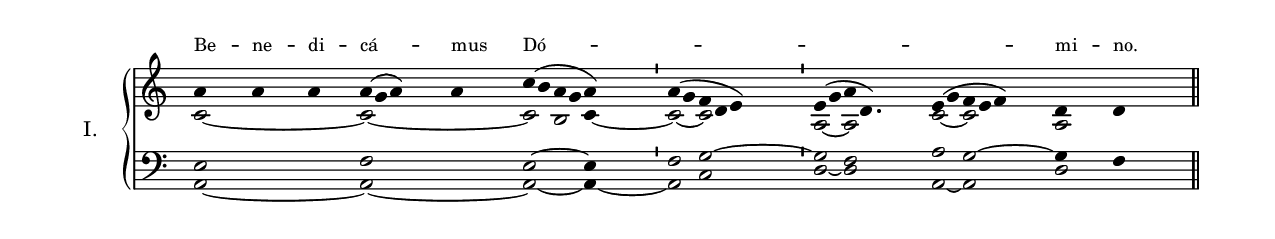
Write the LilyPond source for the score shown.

\version "2.18"
\include "gregorian.ly"
\include "noh2.ily"

%Page reference: page ii.28
%(volume.page)

%Proofed 3/14

global = {
 \key d \dorian
 \cadenzaOn 
 \override Glissando #'thickness = #2.0
}

chantText = \lyricmode {
Be -- ne -- di -- cá -- mus Dó -- _ _ _ mi -- no. }

chantMusic = {
\tieDown   a'4 a'4 a'4 a'4 ( g'4 a'4) a'4 c''4 ( b'4 a'4 g'4 a'4) \divisioMinima
 a'4 ( g'4 f'4 d'4 e'4) \divisioMinima
 e'4 ( g'4 a'4 d'4.) e'4 ( g'4 f'4 e'4 f'4) d'4 d'4 \finalis

}

altoMusic = {
c'2*3/2 ~ c'2*4/2 ~ c'2 b2 c'4 ~ \divisioMinima
c'2 ~ c'2*3/2 \divisioMinima
a2 ~ a2*5/4 c'2 ~ c'2*3/2 a2 \finalis
}

tenorMusic = {
e2*3/2 f2*4/2 e2*4/2 ~ e4 \divisioMinima
f2 g2*3/2 ~ \divisioMinima
g2 f2*5/4 a2 g2*3/2 ~ g4 f4 \finalis
}

bassMusic = {
a,2*3/2 ~ a,2*4/2 ~ a,2*4/2 ~ a,4 ~ \divisioMinima
a,2 c2*3/2 \divisioMinima
d2 ~ d2*5/4 a,2 ~ a,2*3/2 d2 \finalis
}

voiceLines = {
\voiceLineStyle


}

\score{
  <<
    \new Lyrics
    \new GrandStaff <<
      \set GrandStaff.autoBeaming = ##f
      \set GrandStaff.instrumentName = \markup \center-column {
        "I."
      }
      \new Staff = up <<
        \new Voice = "chant" {
          \voiceOne \global \chantMusic
        }
        \new Voice {
          \voiceTwo \global \altoMusic
        }
      >>

      \new Staff = down <<
        \clef bass
        \new Voice {
          \voiceOne \global \tenorMusic
        }
        \new Voice {
          \voiceTwo \global \bassMusic
        }
	\new Voice {
        \voiceThree \global \voiceLines
        }
      >>
    >>
    \context Lyrics {
      \lyricsto chant {
      \chantText
    }
    }
  >>
  \layout{
  }
  
}
